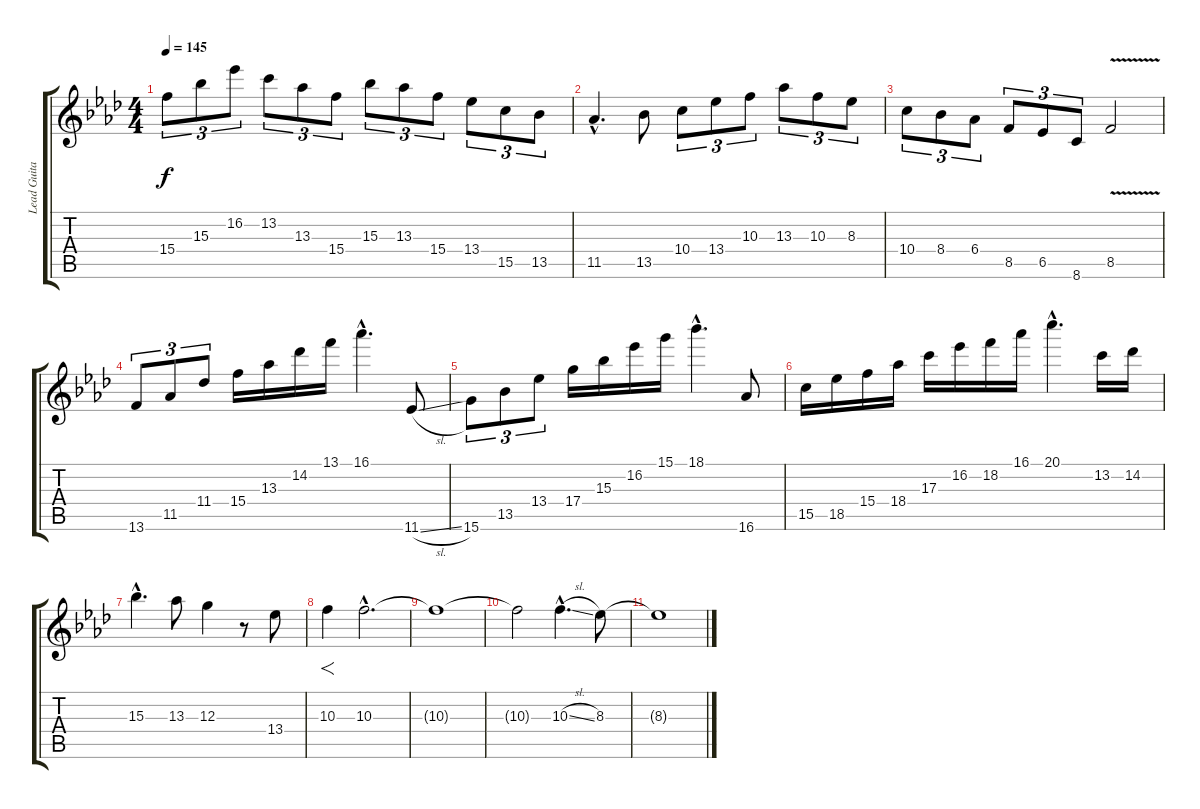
\track ("Lead Guitar" "Lead Guita") {instrument electricguitarjazz}
\staff {score tabs}
\tuning (E4 B3 G3 D3 A2 E2) {hide}
\ts (4 4)
\tempo 145
\clef g2
\ks ab
15.4.8{tu (3 2) dy f} 15.3.8{tu (3 2)} 16.2.8{tu (3 2)} 13.2.8{tu (3 2)} 13.3.8{tu (3 2)} 15.4.8{tu (3 2)} 15.3.8{tu (3 2)} 13.3.8{tu (3 2)} 15.4.8{tu (3 2)} 13.4.8{tu (3 2)} 15.5.8{tu (3 2)} 13.5.8{tu (3 2)} |
11.5{hac}.4{d} 13.5.8 10.4.8{tu (3 2)} 13.4.8{tu (3 2)} 10.3.8{tu (3 2)} 13.3.8{tu (3 2)} 10.3.8{tu (3 2)} 8.3.8{tu (3 2)} |
10.4.8{tu (3 2)} 8.4.8{tu (3 2)} 6.4.8{tu (3 2)} 8.5.8{tu (3 2)} 6.5.8{tu (3 2)} 8.6.8{tu (3 2)} 8.5{v}.2 |
13.6.8{tu (3 2)} 11.5.8{tu (3 2)} 11.4.8{tu (3 2)} 15.4.16 13.3.16 14.2.16 13.1.16 16.1{hac}.4{d} 11.6{sl}.8 |
15.6.8{tu (3 2)} 13.5.8{tu (3 2)} 13.4.8{tu (3 2)} 17.4.16 15.3.16 16.2.16 15.1.16 18.1{hac}.4{d} 16.6.8 |
15.5.16 18.5.16 15.4.16 18.4.16 17.3.16 16.2.16 18.2.16 16.1.16 20.1{hac}.4{d} 13.2.16 14.2.16 |
15.3{hac}.4{d} 13.3.8 12.3.4 r.8 13.4.8 |
10.3.4{f} 10.3{hac}.2{d} |
10.3{t}.1 |
10.3{t}.2 10.3{sl hac}.4{d} 8.3.8 |
8.3{t}.1
